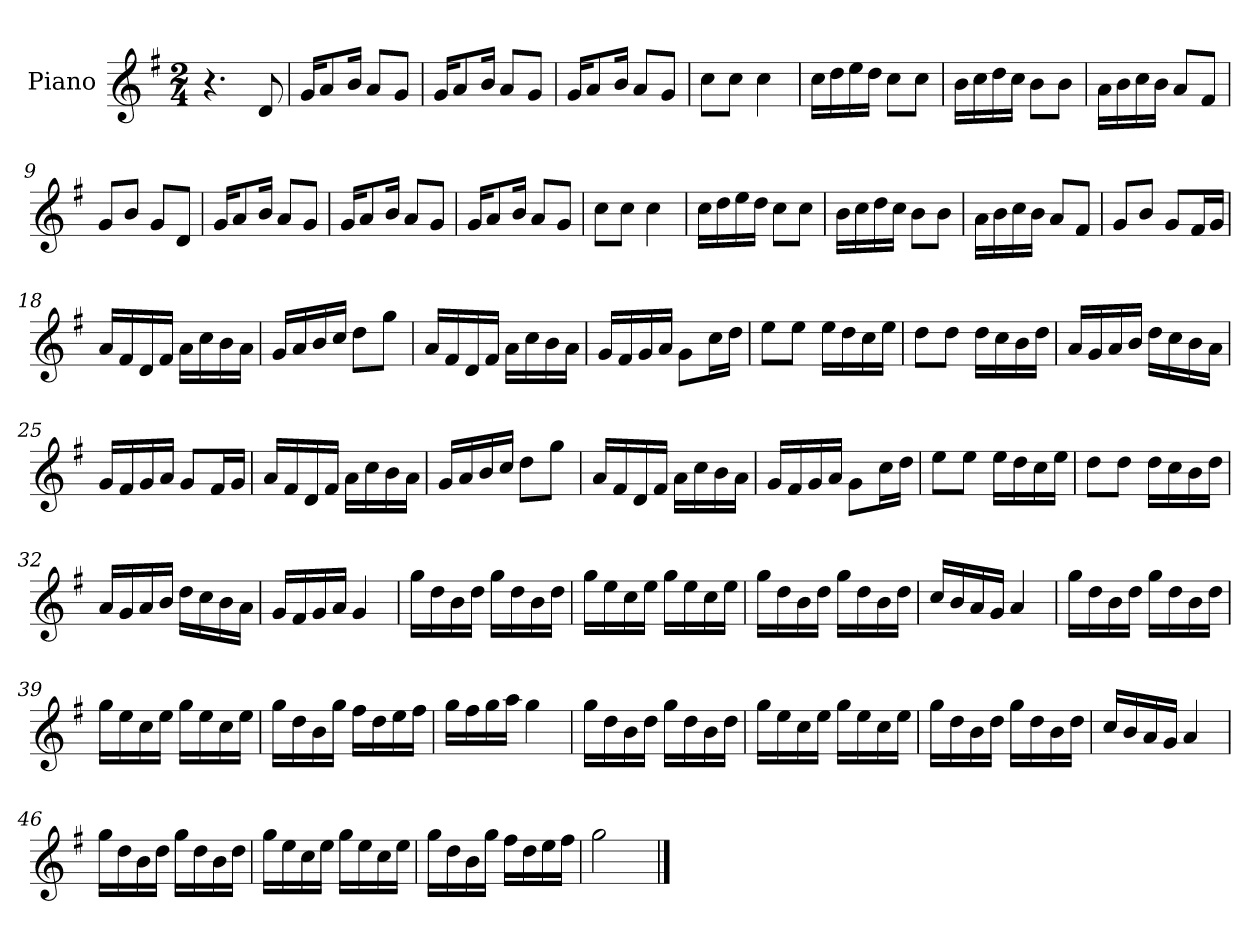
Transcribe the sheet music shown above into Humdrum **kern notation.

**kern
*part1
*staff1
*I"Piano
*I'Pno
*clefG2
*k[f#]
*M2/4
=1
4.r
8d/
=2
16g/KL
8a/
16b/Jk
8a/L
8g/J
=3
16g/KL
8a/
16b/Jk
8a/L
8g/J
=4
16g/KL
8a/
16b/Jk
8a/L
8g/J
=5
8cc\L
8cc\J
4cc\
=6
16cc\LL
16dd\
16ee\
16dd\JJ
8cc\L
8cc\J
=7
16b\LL
16cc\
16dd\
16cc\JJ
8b\L
8b\J
=8
16a\LL
16b\
16cc\
16b\JJ
8a/L
8f#/J
=9
8g/L
8b/J
8g/L
8d/J
=10
16g/KL
8a/
16b/Jk
8a/L
8g/J
=11
16g/KL
8a/
16b/Jk
8a/L
8g/J
=12
16g/KL
8a/
16b/Jk
8a/L
8g/J
=13
8cc\L
8cc\J
4cc\
=14
16cc\LL
16dd\
16ee\
16dd\JJ
8cc\L
8cc\J
=15
16b\LL
16cc\
16dd\
16cc\JJ
8b\L
8b\J
=16
16a\LL
16b\
16cc\
16b\JJ
8a/L
8f#/J
=17
8g/L
8b/J
8g/L
16f#/L
16g/JJ
=18
16a/LL
16f#/
16d/
16f#/JJ
16a\LL
16cc\
16b\
16a\JJ
=19
16g/LL
16a/
16b/
16cc/JJ
8dd\L
8gg\J
=20
16a/LL
16f#/
16d/
16f#/JJ
16a\LL
16cc\
16b\
16a\JJ
=21
16g/LL
16f#/
16g/
16a/JJ
8g\L
16cc\L
16dd\JJ
=22
8ee\L
8ee\J
16ee\LL
16dd\
16cc\
16ee\JJ
=23
8dd\L
8dd\J
16dd\LL
16cc\
16b\
16dd\JJ
=24
16a/LL
16g/
16a/
16b/JJ
16dd\LL
16cc\
16b\
16a\JJ
=25
16g/LL
16f#/
16g/
16a/JJ
8g/L
16f#/L
16g/JJ
=26
16a/LL
16f#/
16d/
16f#/JJ
16a\LL
16cc\
16b\
16a\JJ
=27
16g/LL
16a/
16b/
16cc/JJ
8dd\L
8gg\J
=28
16a/LL
16f#/
16d/
16f#/JJ
16a\LL
16cc\
16b\
16a\JJ
=29
16g/LL
16f#/
16g/
16a/JJ
8g\L
16cc\L
16dd\JJ
=30
8ee\L
8ee\J
16ee\LL
16dd\
16cc\
16ee\JJ
=31
8dd\L
8dd\J
16dd\LL
16cc\
16b\
16dd\JJ
=32
16a/LL
16g/
16a/
16b/JJ
16dd\LL
16cc\
16b\
16a\JJ
=33
16g/LL
16f#/
16g/
16a/JJ
4g/
=34
16gg\LL
16dd\
16b\
16dd\JJ
16gg\LL
16dd\
16b\
16dd\JJ
=35
16gg\LL
16ee\
16cc\
16ee\JJ
16gg\LL
16ee\
16cc\
16ee\JJ
=36
16gg\LL
16dd\
16b\
16dd\JJ
16gg\LL
16dd\
16b\
16dd\JJ
=37
16cc/LL
16b/
16a/
16g/JJ
4a/
=38
16gg\LL
16dd\
16b\
16dd\JJ
16gg\LL
16dd\
16b\
16dd\JJ
=39
16gg\LL
16ee\
16cc\
16ee\JJ
16gg\LL
16ee\
16cc\
16ee\JJ
=40
16gg\LL
16dd\
16b\
16gg\JJ
16ff#\LL
16dd\
16ee\
16ff#\JJ
=41
16gg\LL
16ff#\
16gg\
16aa\JJ
4gg\
=42
16gg\LL
16dd\
16b\
16dd\JJ
16gg\LL
16dd\
16b\
16dd\JJ
=43
16gg\LL
16ee\
16cc\
16ee\JJ
16gg\LL
16ee\
16cc\
16ee\JJ
=44
16gg\LL
16dd\
16b\
16dd\JJ
16gg\LL
16dd\
16b\
16dd\JJ
=45
16cc/LL
16b/
16a/
16g/JJ
4a/
=46
16gg\LL
16dd\
16b\
16dd\JJ
16gg\LL
16dd\
16b\
16dd\JJ
=47
16gg\LL
16ee\
16cc\
16ee\JJ
16gg\LL
16ee\
16cc\
16ee\JJ
=48
16gg\LL
16dd\
16b\
16gg\JJ
16ff#\LL
16dd\
16ee\
16ff#\JJ
=49
2gg\
==
*-
